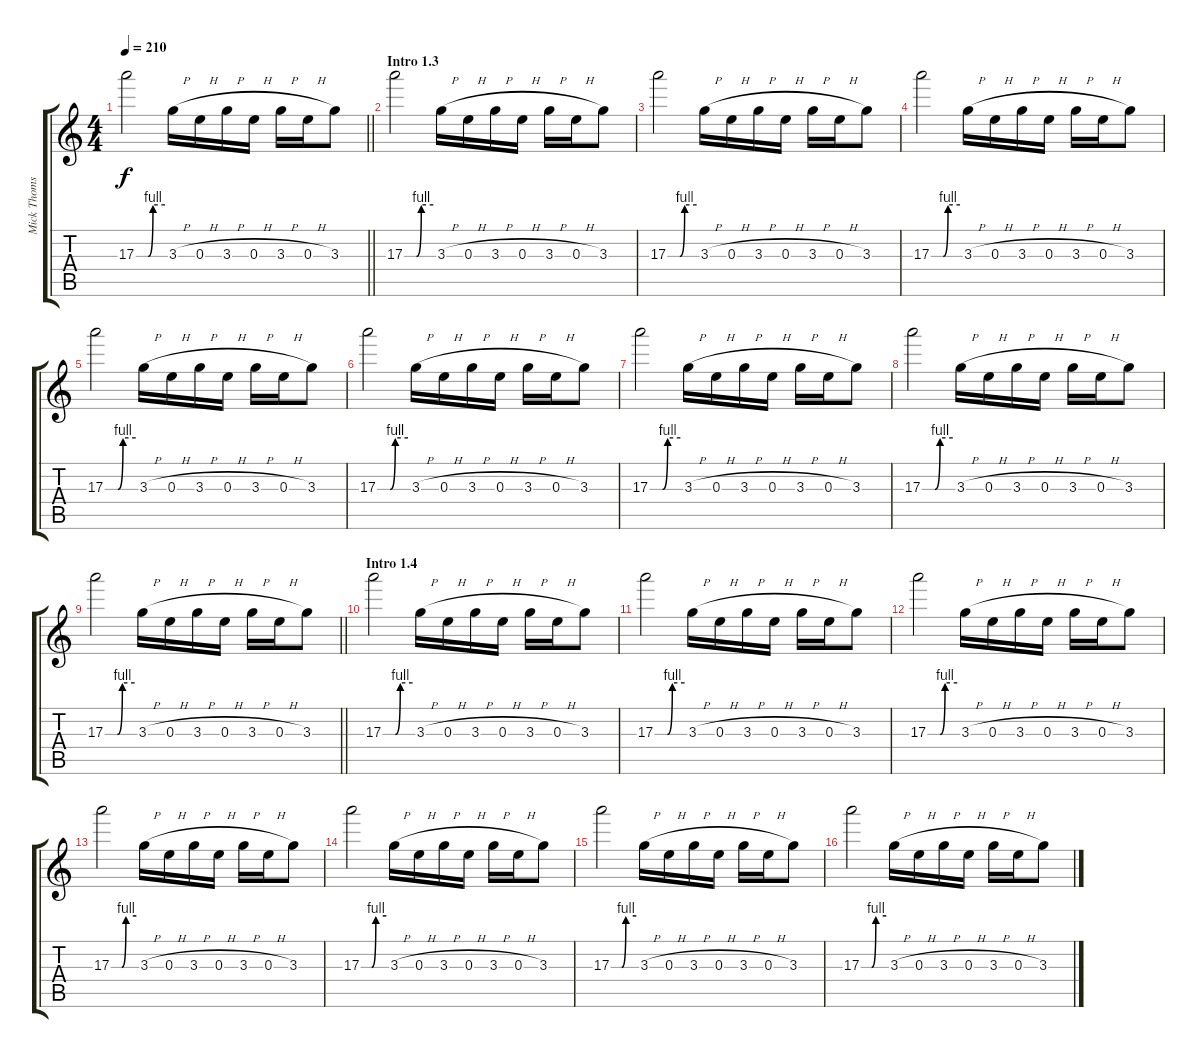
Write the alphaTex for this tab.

\track ("Mick Thomson" "Mick Thoms") {instrument distortionguitar}
\staff {score tabs}
\tuning (Db4 Ab3 E4 B2 Gb2 B1) {hide}
\ts (4 4)
\tempo 210
\clef g2
\barLineRight lightlight
\ks c
17.3{be (custom 0 0 25 0 35 4 60 4)}.2{dy f} 3.3{h}.16 0.3{h}.16 3.3{h}.16 0.3{h}.16 3.3{h}.16 0.3{h}.16 3.3.8 |
\section ("" "Intro 1.3")
17.3{be (custom 0 0 25 0 35 4 60 4)}.2 3.3{h}.16 0.3{h}.16 3.3{h}.16 0.3{h}.16 3.3{h}.16 0.3{h}.16 3.3.8 |
17.3{be (custom 0 0 25 0 35 4 60 4)}.2 3.3{h}.16 0.3{h}.16 3.3{h}.16 0.3{h}.16 3.3{h}.16 0.3{h}.16 3.3.8 |
17.3{be (custom 0 0 25 0 35 4 60 4)}.2 3.3{h}.16 0.3{h}.16 3.3{h}.16 0.3{h}.16 3.3{h}.16 0.3{h}.16 3.3.8 |
17.3{be (custom 0 0 25 0 35 4 60 4)}.2 3.3{h}.16 0.3{h}.16 3.3{h}.16 0.3{h}.16 3.3{h}.16 0.3{h}.16 3.3.8 |
17.3{be (custom 0 0 25 0 35 4 60 4)}.2 3.3{h}.16 0.3{h}.16 3.3{h}.16 0.3{h}.16 3.3{h}.16 0.3{h}.16 3.3.8 |
17.3{be (custom 0 0 25 0 35 4 60 4)}.2 3.3{h}.16 0.3{h}.16 3.3{h}.16 0.3{h}.16 3.3{h}.16 0.3{h}.16 3.3.8 |
17.3{be (custom 0 0 25 0 35 4 60 4)}.2 3.3{h}.16 0.3{h}.16 3.3{h}.16 0.3{h}.16 3.3{h}.16 0.3{h}.16 3.3.8 |
\barLineRight lightlight
17.3{be (custom 0 0 25 0 35 4 60 4)}.2 3.3{h}.16 0.3{h}.16 3.3{h}.16 0.3{h}.16 3.3{h}.16 0.3{h}.16 3.3.8 |
\section ("" "Intro 1.4")
17.3{be (custom 0 0 25 0 35 4 60 4)}.2 3.3{h}.16 0.3{h}.16 3.3{h}.16 0.3{h}.16 3.3{h}.16 0.3{h}.16 3.3.8 |
17.3{be (custom 0 0 25 0 35 4 60 4)}.2 3.3{h}.16 0.3{h}.16 3.3{h}.16 0.3{h}.16 3.3{h}.16 0.3{h}.16 3.3.8 |
17.3{be (custom 0 0 25 0 35 4 60 4)}.2 3.3{h}.16 0.3{h}.16 3.3{h}.16 0.3{h}.16 3.3{h}.16 0.3{h}.16 3.3.8 |
17.3{be (custom 0 0 25 0 35 4 60 4)}.2 3.3{h}.16 0.3{h}.16 3.3{h}.16 0.3{h}.16 3.3{h}.16 0.3{h}.16 3.3.8 |
17.3{be (custom 0 0 25 0 35 4 60 4)}.2 3.3{h}.16 0.3{h}.16 3.3{h}.16 0.3{h}.16 3.3{h}.16 0.3{h}.16 3.3.8 |
17.3{be (custom 0 0 25 0 35 4 60 4)}.2 3.3{h}.16 0.3{h}.16 3.3{h}.16 0.3{h}.16 3.3{h}.16 0.3{h}.16 3.3.8 |
17.3{be (custom 0 0 25 0 35 4 60 4)}.2 3.3{h}.16 0.3{h}.16 3.3{h}.16 0.3{h}.16 3.3{h}.16 0.3{h}.16 3.3.8
